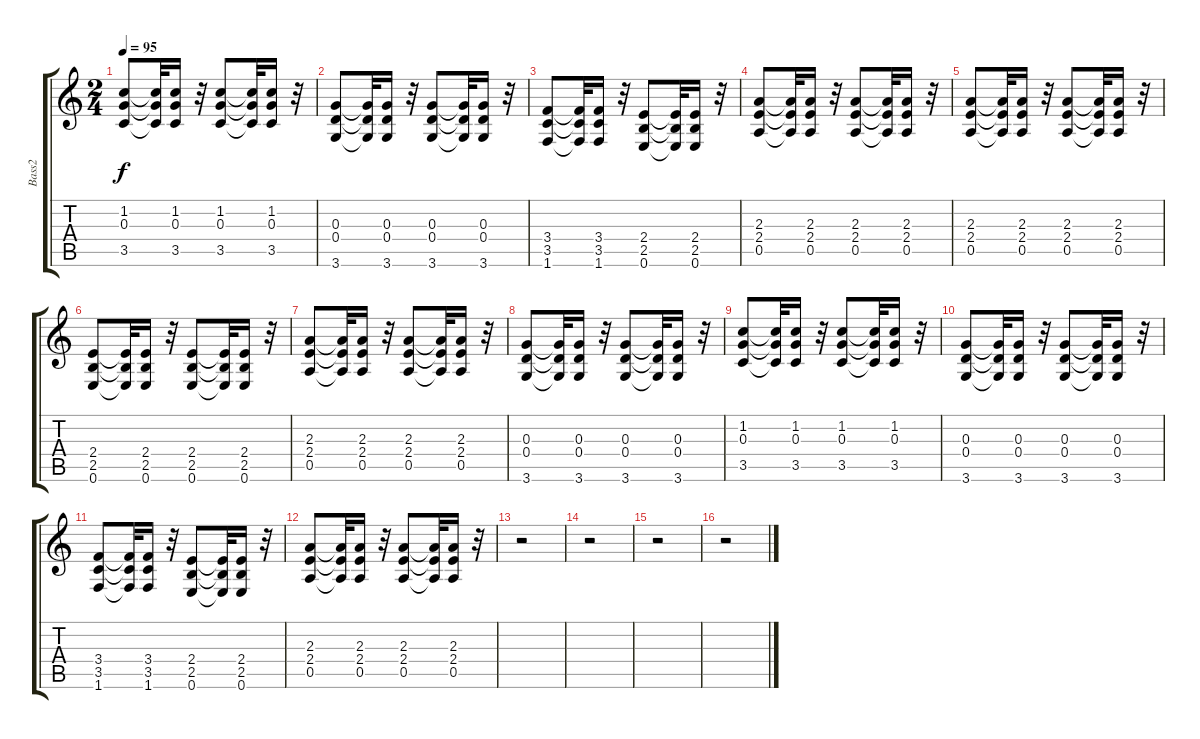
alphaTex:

\track ("Bass2" "Bass2") {instrument synthbass2}
\staff {score tabs}
\tuning (E4 B3 G3 D3 A2 E2) {hide}
\ts (2 4)
\tempo 95
\clef g2
\ks c
(1.2 0.3 3.5).8{dy f} (1.2{t} 0.3{t} 3.5{t}).32 (1.2 0.3 3.5).16 r.32 (1.2 0.3 3.5).8 (1.2{t} 0.3{t} 3.5{t}).32 (1.2 0.3 3.5).16 r.32 |
(0.3 0.4 3.6).8 (0.3{t} 0.4{t} 3.6{t}).32 (0.3 0.4 3.6).16 r.32 (0.3 0.4 3.6).8 (0.3{t} 0.4{t} 3.6{t}).32 (0.3 0.4 3.6).16 r.32 |
(3.4 3.5 1.6).8 (3.4{t} 3.5{t} 1.6{t}).32 (3.4 3.5 1.6).16 r.32 (2.4 2.5 0.6).8 (2.4{t} 2.5{t} 0.6{t}).32 (2.4 2.5 0.6).16 r.32 |
(2.3 2.4 0.5).8 (2.3{t} 2.4{t} 0.5{t}).32 (2.3 2.4 0.5).16 r.32 (2.3 2.4 0.5).8 (2.3{t} 2.4{t} 0.5{t}).32 (2.3 2.4 0.5).16 r.32 |
(2.3 2.4 0.5).8 (2.3{t} 2.4{t} 0.5{t}).32 (2.3 2.4 0.5).16 r.32 (2.3 2.4 0.5).8 (2.3{t} 2.4{t} 0.5{t}).32 (2.3 2.4 0.5).16 r.32 |
(2.4 2.5 0.6).8 (2.4{t} 2.5{t} 0.6{t}).32 (2.4 2.5 0.6).16 r.32 (2.4 2.5 0.6).8 (2.4{t} 2.5{t} 0.6{t}).32 (2.4 2.5 0.6).16 r.32 |
(2.3 2.4 0.5).8 (2.3{t} 2.4{t} 0.5{t}).32 (2.3 2.4 0.5).16 r.32 (2.3 2.4 0.5).8 (2.3{t} 2.4{t} 0.5{t}).32 (2.3 2.4 0.5).16 r.32 |
(0.3 0.4 3.6).8 (0.3{t} 0.4{t} 3.6{t}).32 (0.3 0.4 3.6).16 r.32 (0.3 0.4 3.6).8 (0.3{t} 0.4{t} 3.6{t}).32 (0.3 0.4 3.6).16 r.32 |
(1.2 0.3 3.5).8 (1.2{t} 0.3{t} 3.5{t}).32 (1.2 0.3 3.5).16 r.32 (1.2 0.3 3.5).8 (1.2{t} 0.3{t} 3.5{t}).32 (1.2 0.3 3.5).16 r.32 |
(0.3 0.4 3.6).8 (0.3{t} 0.4{t} 3.6{t}).32 (0.3 0.4 3.6).16 r.32 (0.3 0.4 3.6).8 (0.3{t} 0.4{t} 3.6{t}).32 (0.3 0.4 3.6).16 r.32 |
(3.4 3.5 1.6).8 (3.4{t} 3.5{t} 1.6{t}).32 (3.4 3.5 1.6).16 r.32 (2.4 2.5 0.6).8 (2.4{t} 2.5{t} 0.6{t}).32 (2.4 2.5 0.6).16 r.32 |
(2.3 2.4 0.5).8 (2.3{t} 2.4{t} 0.5{t}).32 (2.3 2.4 0.5).16 r.32 (2.3 2.4 0.5).8 (2.3{t} 2.4{t} 0.5{t}).32 (2.3 2.4 0.5).16 r.32 |
r.2 |
r.2 |
r.2 |
r.2
